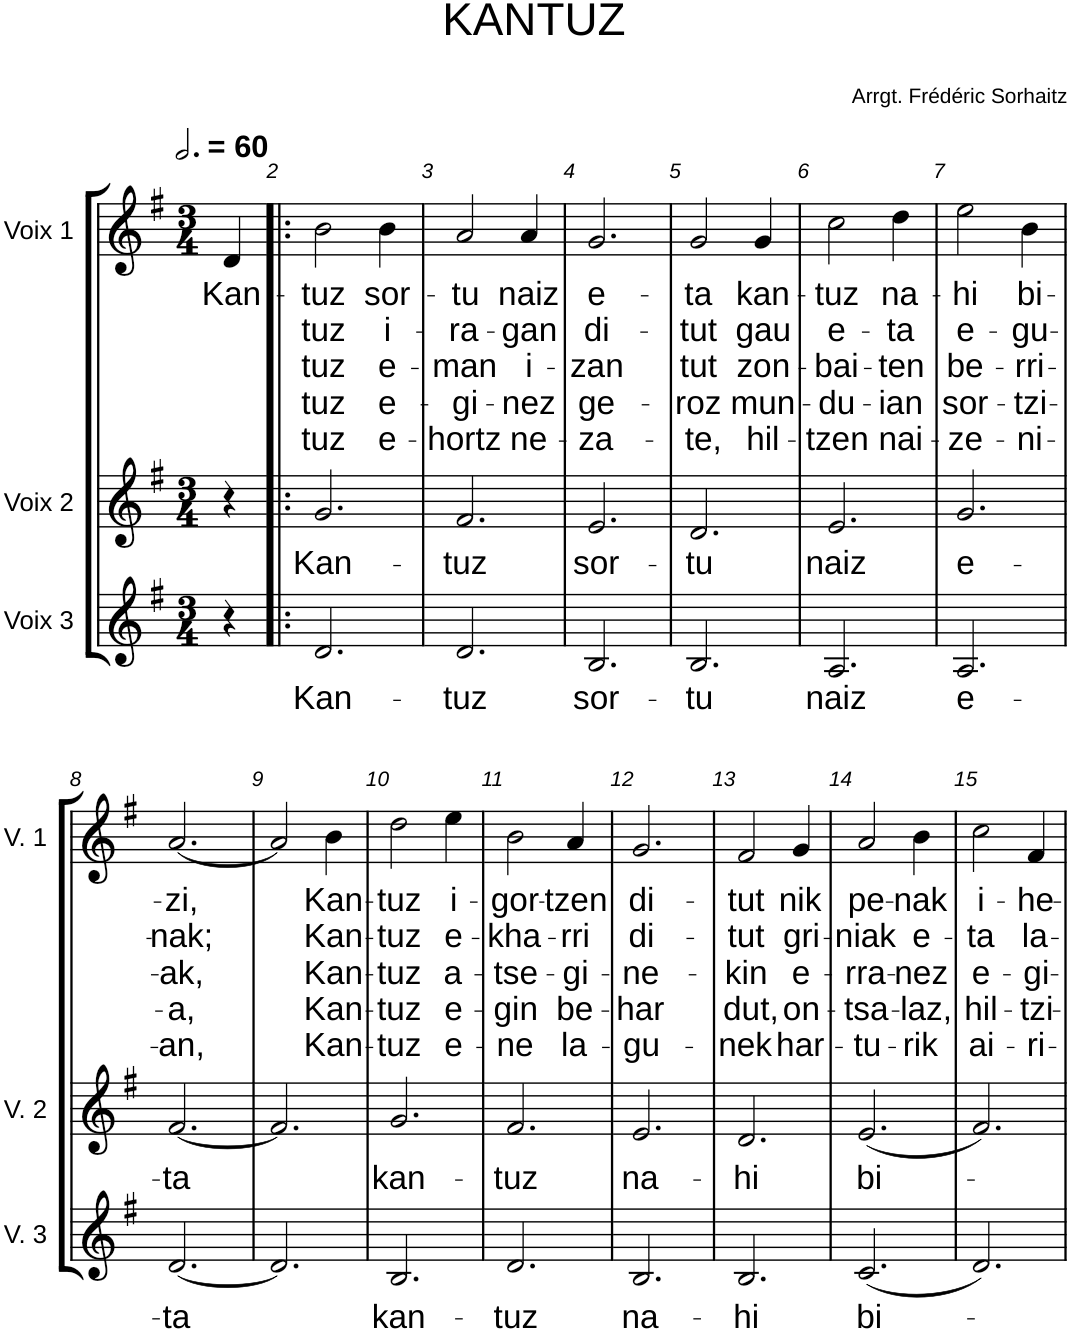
**kern	**text	**kern	**text	**kern	**text	**text	**text	**text	**text
*part3	*part3	*part2	*part2	*part1	*part1	*part1	*part1	*part1	*part1
*staff3	*staff3	*staff2	*staff2	*staff1	*staff1	*staff1	*staff1	*staff1	*staff1
*I"Voix 3	*	*I"Voix 2	*	*I"Voix 1	*	*	*	*	*
*I'V. 3	*	*I'V. 2	*	*I'V. 1	*	*	*	*	*
*clefG2	*	*clefG2	*	*clefG2	*	*	*	*	*
*k[f#]	*	*k[f#]	*	*k[f#]	*	*	*	*	*
*M3/4	*	*M3/4	*	*M3/4	*	*	*	*	*
*MM180	*	*MM180	*	*MM180	*	*	*	*	*
=1	=1	=1	=1	=1	=1	=1	=1	=1	=1
!	!	!	!	!	!LO:LY:b	!	!	!	!
4r	.	4r	.	4d/	Kan-	.	.	.	.
=2!|:	=2!|:	=2!|:	=2!|:	=2!|:	=2!|:	=2!|:	=2!|:	=2!|:	=2!|:
!	!LO:LY:b	!	!LO:LY:b	!	!LO:LY:b	!LO:LY:b	!LO:LY:b	!LO:LY:b	!LO:LY:b
2.d/	Kan-	2.g/	Kan-	2b\	-tuz	tuz	tuz	tuz	tuz
!	!	!	!	!	!LO:LY:b	!LO:LY:b	!LO:LY:b	!LO:LY:b	!LO:LY:b
.	.	.	.	4b\	sor-	i-	e-	e-	e-
=3	=3	=3	=3	=3	=3	=3	=3	=3	=3
!	!LO:LY:b	!	!LO:LY:b	!	!LO:LY:b	!LO:LY:b	!LO:LY:b	!LO:LY:b	!LO:LY:b
2.d/	-tuz	2.f#/	-tuz	2a/	-tu	-ra-	-man	-gi-	-hortz
!	!	!	!	!	!LO:LY:b	!LO:LY:b	!LO:LY:b	!LO:LY:b	!LO:LY:b
.	.	.	.	4a/	naiz	-gan	i-	-nez	ne-
=4	=4	=4	=4	=4	=4	=4	=4	=4	=4
!	!LO:LY:b	!	!LO:LY:b	!	!LO:LY:b	!LO:LY:b	!LO:LY:b	!LO:LY:b	!LO:LY:b
2.B/	sor-	2.e/	sor-	2.g/	e-	di-	-zan	ge-	-za-
=5	=5	=5	=5	=5	=5	=5	=5	=5	=5
!	!LO:LY:b	!	!LO:LY:b	!	!LO:LY:b	!LO:LY:b	!LO:LY:b	!LO:LY:b	!LO:LY:b
2.B/	-tu	2.d/	-tu	2g/	-ta	-tut	tut	-roz	-te,
!	!	!	!	!	!LO:LY:b	!LO:LY:b	!LO:LY:b	!LO:LY:b	!LO:LY:b
.	.	.	.	4g/	kan-	gau	zon-	mun-	hil-
=6	=6	=6	=6	=6	=6	=6	=6	=6	=6
!	!LO:LY:b	!	!LO:LY:b	!	!LO:LY:b	!LO:LY:b	!LO:LY:b	!LO:LY:b	!LO:LY:b
2.A/	naiz	2.e/	naiz	2cc\	-tuz	e-	-bai-	-du-	-tzen
!	!	!	!	!	!LO:LY:b	!LO:LY:b	!LO:LY:b	!LO:LY:b	!LO:LY:b
.	.	.	.	4dd\	na-	-ta	-ten	-ian	nai-
=7	=7	=7	=7	=7	=7	=7	=7	=7	=7
!	!LO:LY:b	!	!LO:LY:b	!	!LO:LY:b	!LO:LY:b	!LO:LY:b	!LO:LY:b	!LO:LY:b
2.A/	e-	2.g/	e-	2ee\	-hi	e-	be-	sor-	-ze-
!	!	!	!	!	!LO:LY:b	!LO:LY:b	!LO:LY:b	!LO:LY:b	!LO:LY:b
.	.	.	.	4b\	bi-	-gu-	-rri-	-tzi-	-ni-
!!LO:LB:g=z
=8	=8	=8	=8	=8	=8	=8	=8	=8	=8
!	!LO:LY:b	!	!LO:LY:b	!	!LO:LY:b	!LO:LY:b	!LO:LY:b	!LO:LY:b	!LO:LY:b
[2.d/	-ta	[2.f#/	-ta	[2.a/	-zi,	-nak;	-ak,	-a,	-an,
=9	=9	=9	=9	=9	=9	=9	=9	=9	=9
2.d/]	.	2.f#/]	.	2a/]	.	.	.	.	.
!	!	!	!	!	!LO:LY:b	!LO:LY:b	!LO:LY:b	!LO:LY:b	!LO:LY:b
.	.	.	.	4b\	Kan-	Kan-	Kan-	Kan-	Kan-
=10	=10	=10	=10	=10	=10	=10	=10	=10	=10
!	!LO:LY:b	!	!LO:LY:b	!	!LO:LY:b	!LO:LY:b	!LO:LY:b	!LO:LY:b	!LO:LY:b
2.B/	kan-	2.g/	kan-	2dd\	-tuz	-tuz	-tuz	-tuz	-tuz
!	!	!	!	!	!LO:LY:b	!LO:LY:b	!LO:LY:b	!LO:LY:b	!LO:LY:b
.	.	.	.	4ee\	i-	e-	a-	e-	e-
=11	=11	=11	=11	=11	=11	=11	=11	=11	=11
!	!LO:LY:b	!	!LO:LY:b	!	!LO:LY:b	!LO:LY:b	!LO:LY:b	!LO:LY:b	!LO:LY:b
2.d/	-tuz	2.f#/	-tuz	2b\	-gor-	-kha-	-tse-	-gin	-ne
!	!	!	!	!	!LO:LY:b	!LO:LY:b	!LO:LY:b	!LO:LY:b	!LO:LY:b
.	.	.	.	4a/	-tzen	-rri	-gi-	be-	la-
=12	=12	=12	=12	=12	=12	=12	=12	=12	=12
!	!LO:LY:b	!	!LO:LY:b	!	!LO:LY:b	!LO:LY:b	!LO:LY:b	!LO:LY:b	!LO:LY:b
2.B/	na-	2.e/	na-	2.g/	di-	di-	-ne-	-har	-gu-
=13	=13	=13	=13	=13	=13	=13	=13	=13	=13
!	!LO:LY:b	!	!LO:LY:b	!	!LO:LY:b	!LO:LY:b	!LO:LY:b	!LO:LY:b	!LO:LY:b
2.B/	-hi	2.d/	-hi	2f#/	-tut	-tut	-kin	dut,	-nek
!	!	!	!	!	!LO:LY:b	!LO:LY:b	!LO:LY:b	!LO:LY:b	!LO:LY:b
.	.	.	.	4g/	nik	gri-	e-	on-	har-
=14	=14	=14	=14	=14	=14	=14	=14	=14	=14
!	!LO:LY:b	!	!LO:LY:b	!	!LO:LY:b	!LO:LY:b	!LO:LY:b	!LO:LY:b	!LO:LY:b
(2.c/	bi-	(2.e/	bi-	2a/	pe-	-niak	-rra-	-tsa-	-tu-
!	!	!	!	!	!LO:LY:b	!LO:LY:b	!LO:LY:b	!LO:LY:b	!LO:LY:b
.	.	.	.	4b\	-nak	e-	-nez	-laz,	-rik
=15	=15	=15	=15	=15	=15	=15	=15	=15	=15
!	!	!	!	!	!LO:LY:b	!LO:LY:b	!LO:LY:b	!LO:LY:b	!LO:LY:b
2.d/)	.	2.f#/)	.	2cc\	i-	-ta	e-	hil-	ai-
!	!	!	!	!	!LO:LY:b	!LO:LY:b	!LO:LY:b	!LO:LY:b	!LO:LY:b
.	.	.	.	4f#/	-he-	la-	-gi-	-tzi-	-ri-
=	=	=	=	=	=	=	=	=	=
*-	*-	*-	*-	*-	*-	*-	*-	*-	*-
